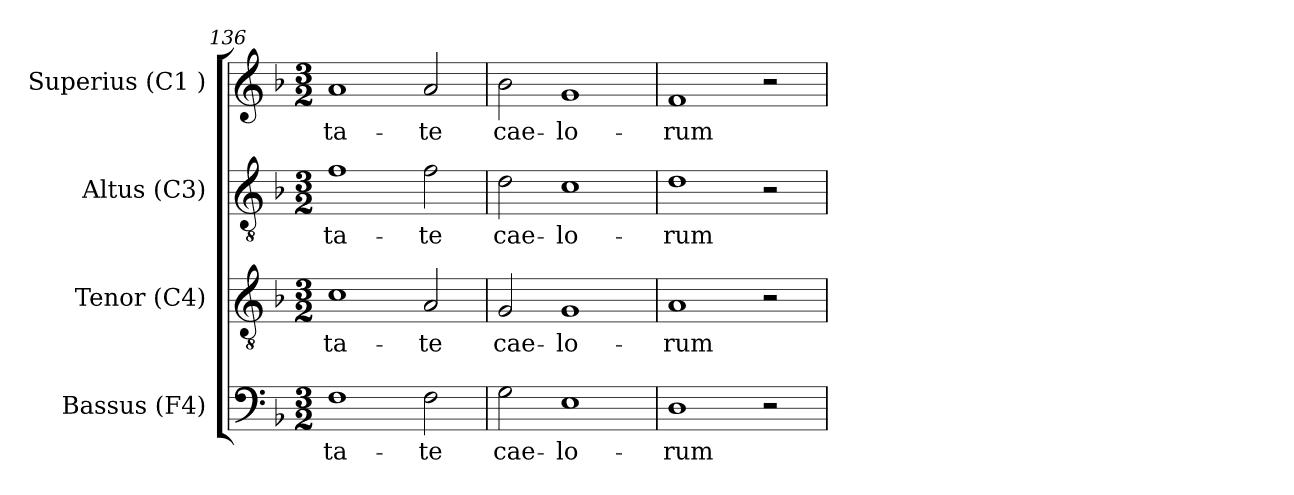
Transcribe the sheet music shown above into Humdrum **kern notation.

**kern	**text	**kern	**text	**kern	**text	**kern	**text
*part4	*part4	*part3	*part3	*part2	*part2	*part1	*part1
*staff4	*staff4	*staff3	*staff3	*staff2	*staff2	*staff1	*staff1
*I"Bassus (F4)	*	*I"Tenor (C4)	*	*I"Altus (C3)	*	*I"Superius (C1 )	*
*I'B.	*	*I'T.	*	*I'A.	*	*I'S.	*
*clefF4	*	*clefGv2	*	*clefGv2	*	*clefG2	*
*k[b-]	*	*k[b-]	*	*k[b-]	*	*k[b-]	*
*F:	*	*F:	*	*F:	*	*F:	*
*M3/2	*	*M3/2	*	*M3/2	*	*M3/2	*
=136	=136	=136	=136	=136	=136	=136	=136
!	!LO:LY:b:cj	!	!LO:LY:b:cj	!	!LO:LY:b:cj	!	!LO:LY:b:cj
1F	-ta-	1c	-ta-	1f	-ta-	1a	-ta-
!	!LO:LY:b:cj	!	!LO:LY:b:cj	!	!LO:LY:b:cj	!	!LO:LY:b:cj
2F\	-te	2A/	-te	2f\	-te	2a/	-te
=137	=137	=137	=137	=137	=137	=137	=137
!	!LO:LY:b:cj	!	!LO:LY:b:cj	!	!LO:LY:b:cj	!	!LO:LY:b:cj
2G\	cae-	2G/	cae-	2d\	cae-	2b-\	cae-
!	!LO:LY:b:cj	!	!LO:LY:b:cj	!	!LO:LY:b:cj	!	!LO:LY:b:cj
1E	-lo-	1G	-lo-	1c	-lo-	1g	-lo-
=138	=138	=138	=138	=138	=138	=138	=138
!	!LO:LY:b:cj	!	!LO:LY:b:cj	!	!LO:LY:b:cj	!	!LO:LY:b:cj
1D	-rum	1A	-rum	1d	-rum	1f	-rum
2r	.	2r	.	2r	.	2r	.
=	=	=	=	=	=	=	=
*-	*-	*-	*-	*-	*-	*-	*-
